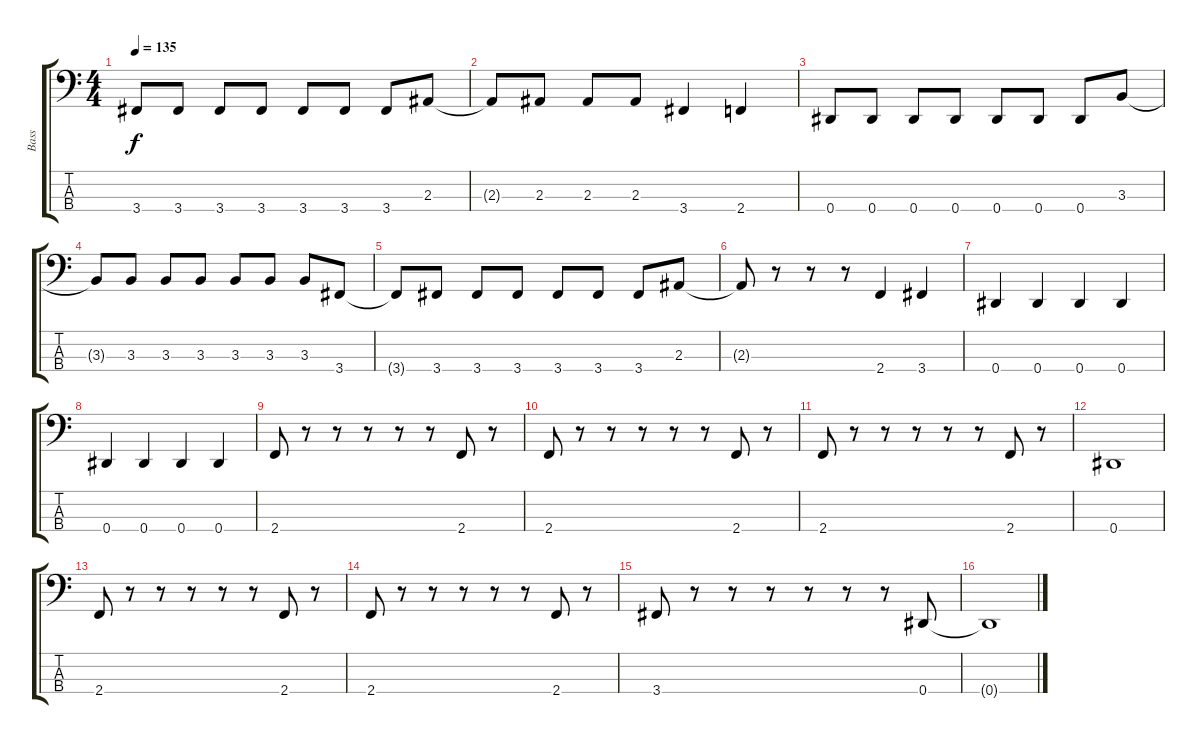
\track ("Bass" "Bass") {instrument electricbassfinger}
\staff {score tabs}
\tuning (Gb2 Db2 Ab1 Eb1) {hide}
\ts (4 4)
\tempo 135
\clef f4
\ks c
3.4{t}.8{dy f} 3.4.8 3.4.8 3.4.8 3.4.8 3.4.8 3.4.8 2.3.8 |
2.3{t}.8 2.3.8 2.3.8 2.3.8 3.4.4 2.4.4 |
0.4.8 0.4.8 0.4.8 0.4.8 0.4.8 0.4.8 0.4.8 3.3.8 |
3.3{t}.8 3.3.8 3.3.8 3.3.8 3.3.8 3.3.8 3.3.8 3.4.8 |
3.4{t}.8 3.4.8 3.4.8 3.4.8 3.4.8 3.4.8 3.4.8 2.3.8 |
2.3{t}.8 r.8 r.8 r.8 2.4.4 3.4.4 |
0.4.4 0.4.4 0.4.4 0.4.4 |
0.4.4 0.4.4 0.4.4 0.4.4 |
2.4.8 r.8 r.8 r.8 r.8 r.8 2.4.8 r.8 |
2.4.8 r.8 r.8 r.8 r.8 r.8 2.4.8 r.8 |
2.4.8 r.8 r.8 r.8 r.8 r.8 2.4.8 r.8 |
0.4.1 |
2.4.8 r.8 r.8 r.8 r.8 r.8 2.4.8 r.8 |
2.4.8 r.8 r.8 r.8 r.8 r.8 2.4.8 r.8 |
3.4.8 r.8 r.8 r.8 r.8 r.8 r.8 0.4.8 |
0.4{t}.1
